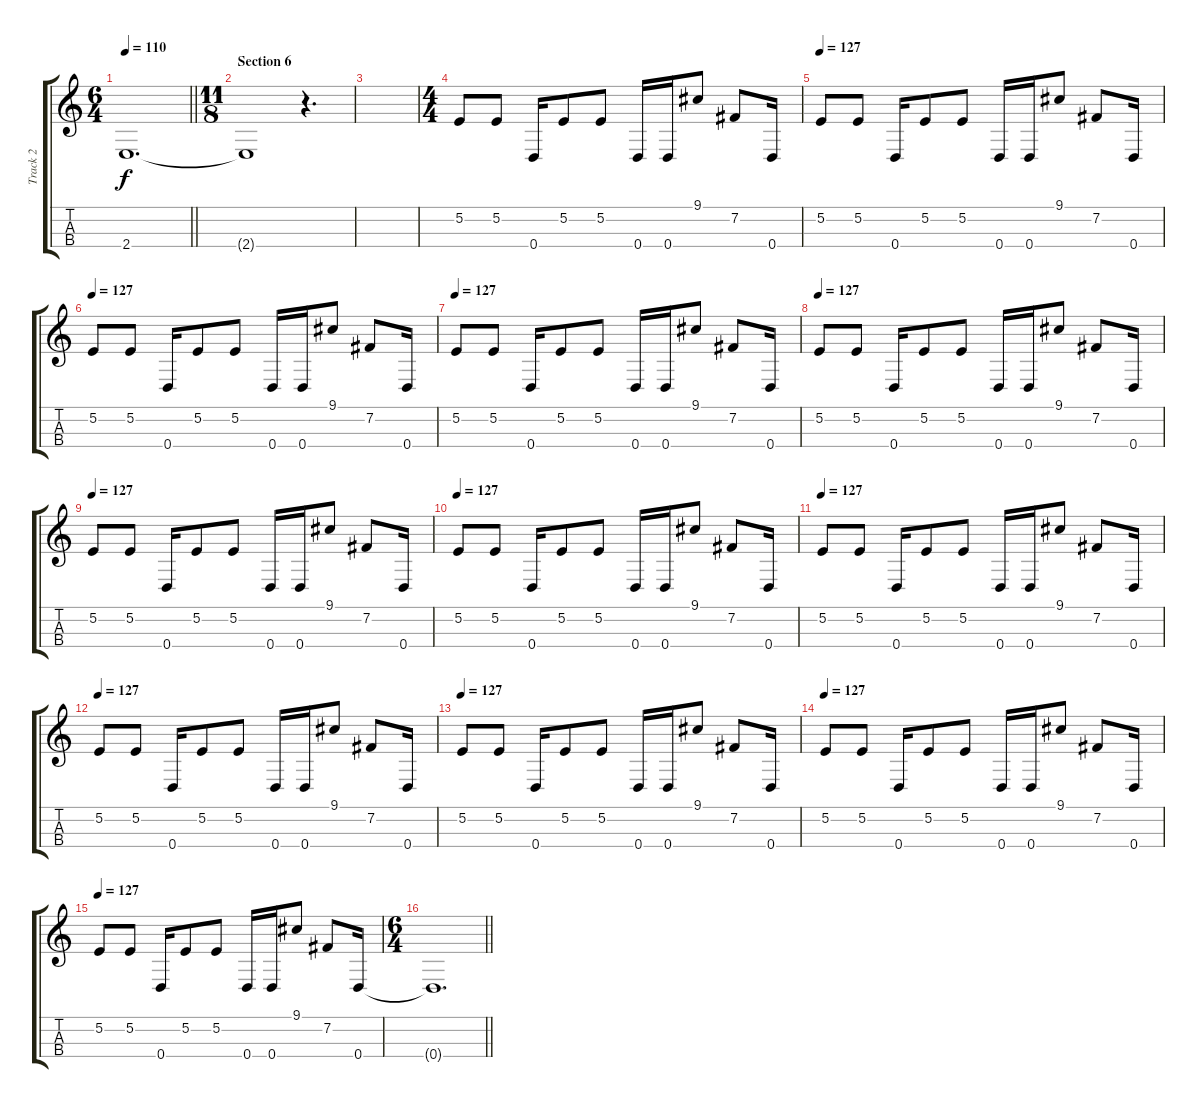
\track ("Track 2" "Track 2") {instrument electricpiano1}
\staff {score tabs}
\tuning (E4 B3 G3 D3) {hide}
\ts (6 4)
\tempo 110
\clef g2
\barLineRight lightlight
\ks c
2.4{t}.1{d dy f volume 0} |
\ts (11 8)
\section ("" "Section 6")
2.4{t}.1 r.4{d} |
|
\ts (4 4)
5.2.8 5.2.8 0.4.16 5.2.8 5.2.8 0.4.16 0.4.16 9.1.8 7.2.8 0.4.16 |
\tempo 127
5.2.8 5.2.8 0.4.16 5.2.8 5.2.8 0.4.16 0.4.16 9.1.8 7.2.8 0.4.16 |
\tempo 127
5.2.8 5.2.8 0.4.16 5.2.8 5.2.8 0.4.16 0.4.16 9.1.8 7.2.8 0.4.16 |
\tempo 127
5.2.8 5.2.8 0.4.16 5.2.8 5.2.8 0.4.16 0.4.16 9.1.8 7.2.8 0.4.16 |
\tempo 127
5.2.8 5.2.8 0.4.16 5.2.8 5.2.8 0.4.16 0.4.16 9.1.8 7.2.8 0.4.16 |
\tempo 127
5.2.8 5.2.8 0.4.16 5.2.8 5.2.8 0.4.16 0.4.16 9.1.8 7.2.8 0.4.16 |
\tempo 127
5.2.8 5.2.8 0.4.16 5.2.8 5.2.8 0.4.16 0.4.16 9.1.8 7.2.8 0.4.16 |
\tempo 127
5.2.8{volume 16} 5.2.8 0.4.16 5.2.8 5.2.8 0.4.16 0.4.16 9.1.8 7.2.8 0.4.16 |
\tempo 127
5.2.8 5.2.8 0.4.16 5.2.8 5.2.8 0.4.16 0.4.16 9.1.8 7.2.8 0.4.16 |
\tempo 127
5.2.8 5.2.8 0.4.16 5.2.8 5.2.8 0.4.16 0.4.16 9.1.8 7.2.8 0.4.16 |
\tempo 127
5.2.8 5.2.8 0.4.16 5.2.8 5.2.8 0.4.16 0.4.16 9.1.8 7.2.8 0.4.16 |
\tempo 127
5.2.8 5.2.8 0.4.16 5.2.8 5.2.8 0.4.16 0.4.16 9.1.8 7.2.8 0.4.16 |
\ts (6 4)
\barLineRight lightlight
0.4{t}.1{d volume 0}
